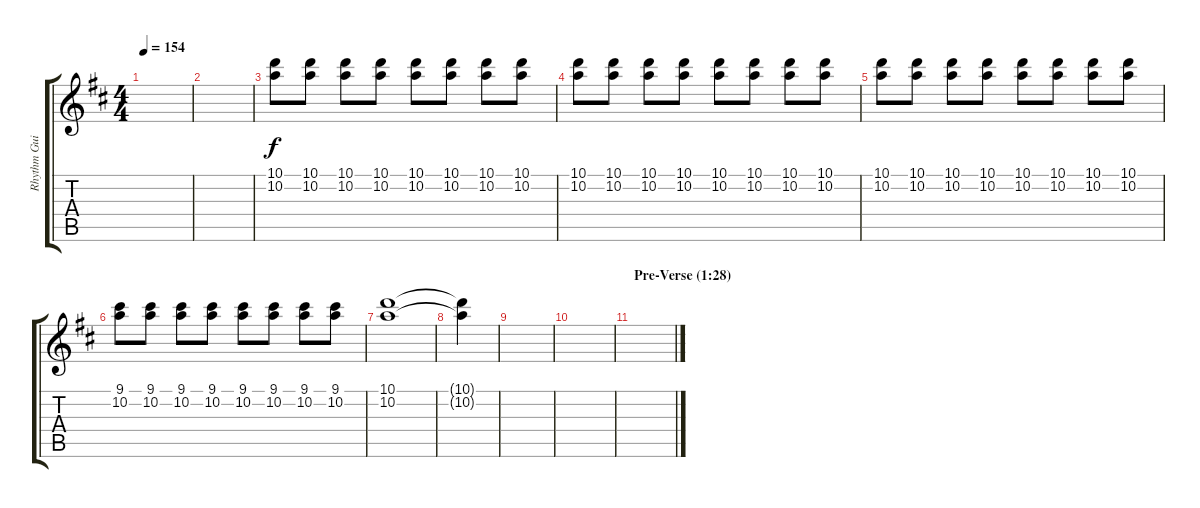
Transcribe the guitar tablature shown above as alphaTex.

\track ("Rhythm Guitar 2" "Rhythm Gui") {instrument distortionguitar}
\staff {score tabs}
\tuning (E4 B3 G3 D3 A2 E2) {hide}
\ts (4 4)
\tempo 154
\clef g2
\ks d
|
|
(10.1 10.2).8 (10.1 10.2).8 (10.1 10.2).8 (10.1 10.2).8 (10.1 10.2).8 (10.1 10.2).8 (10.1 10.2).8 (10.1 10.2).8 |
(10.1 10.2).8 (10.1 10.2).8 (10.1 10.2).8 (10.1 10.2).8 (10.1 10.2).8 (10.1 10.2).8 (10.1 10.2).8 (10.1 10.2).8 |
(10.1 10.2).8 (10.1 10.2).8 (10.1 10.2).8 (10.1 10.2).8 (10.1 10.2).8 (10.1 10.2).8 (10.1 10.2).8 (10.1 10.2).8 |
(9.1 10.2).8 (9.1 10.2).8 (9.1 10.2).8 (9.1 10.2).8 (9.1 10.2).8 (9.1 10.2).8 (9.1 10.2).8 (9.1 10.2).8 |
(10.1 10.2).1 |
(10.1{t} 10.2{t}).4 |
|
|
\section ("" "Pre-Verse (1:28)")
